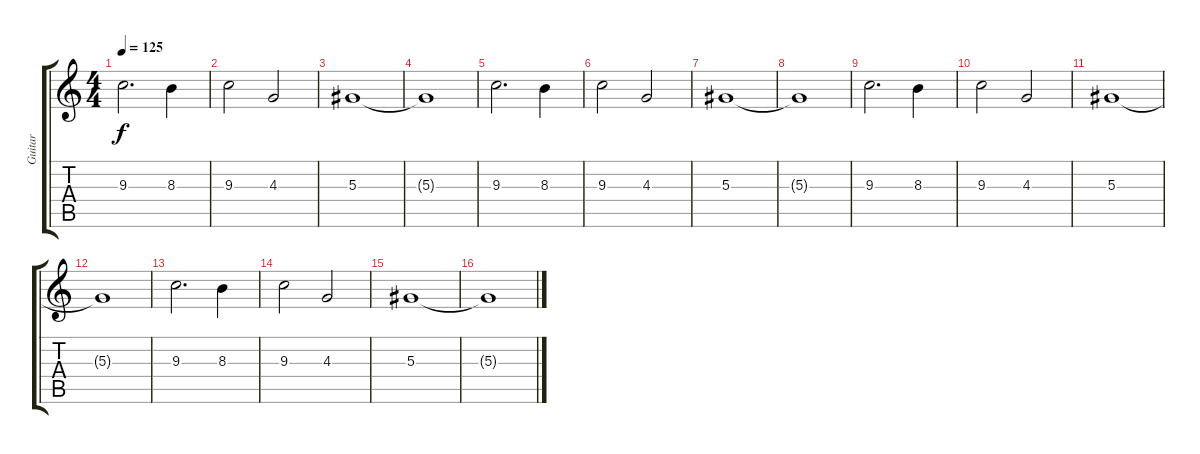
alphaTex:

\track ("Guitar" "Guitar") {instrument distortionguitar}
\staff {score tabs}
\tuning (C4 G3 Eb3 Bb2 F2 C2) {hide}
\ts (4 4)
\tempo 125
\clef g2
\ks c
9.3.2{d dy f} 8.3.4 |
9.3.2 4.3.2 |
5.3.1 |
5.3{t}.1 |
9.3.2{d} 8.3.4 |
9.3.2 4.3.2 |
5.3.1 |
5.3{t}.1 |
9.3.2{d} 8.3.4 |
9.3.2 4.3.2 |
5.3.1 |
5.3{t}.1 |
9.3.2{d} 8.3.4 |
9.3.2 4.3.2 |
5.3.1 |
5.3{t}.1
